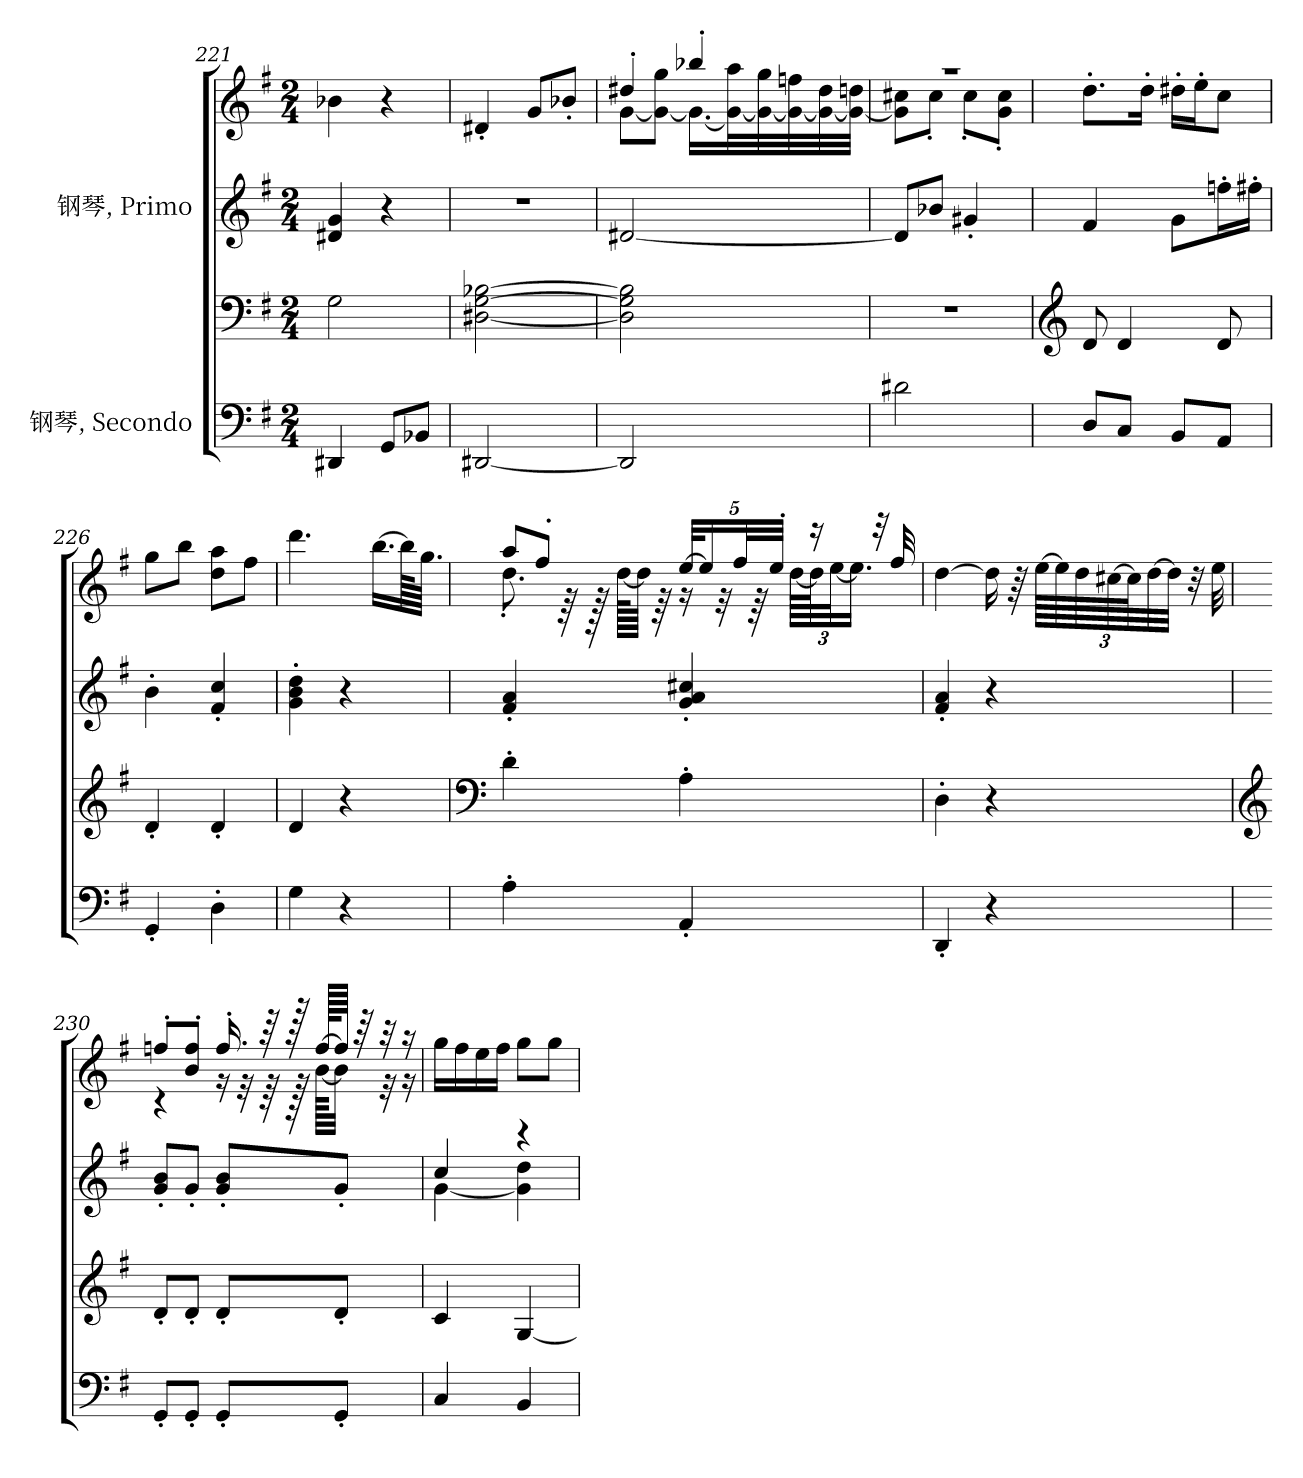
**kern	**kern	**kern	**kern
*part2	*part2	*part1	*part1
*staff4	*staff3	*staff2	*staff1
*I"钢琴, Secondo	*	*I"钢琴, Primo	*
*clefF4	*clefF4	*clefG2	*clefG2
*k[f#]	*k[f#]	*k[f#]	*k[f#]
*M2/4	*M2/4	*M2/4	*M2/4
=221	=221	=221	=221
4DD#X/	2G\	4d#X/ 4g/	4b-X\
8GG/L	.	4r	4r
8BB-X/J	.	.	.
!!LO:LB:g=z
=222	=222	=222	=222
[2DD#X/	[2D#X\ [2G\ [2B-X\	2r	4d#X'/
.	.	.	8g/L
.	.	.	8b-X'/J
=223	=223	=223	=223
*	*	*	*^
2DD#/]	2D#\] 2G\] 2B-\]	[2d#X/	4dd#X'/	[8g\L
.	.	.	.	8g\_ 8gg\J
.	.	.	4bb-X'/	16.g\LL_
.	.	.	.	32g\_ 32aa\L
.	.	.	.	32g\_ 32gg\
.	.	.	.	32g\_ 32ffn\
.	.	.	.	32g\_ 32dd#\
.	.	.	.	32g\_ 32ddn\JJJ
=224	=224	=224	=224	=224
2d#X\	2r	8d#/L]	2r	8g\] 8cc#X\L
.	.	8b-X/J	.	8cc#'\J
.	.	4g#X'/	.	8cc#'\L
.	.	.	.	8g\' 8cc#\'J
*	*	*	*v	*v
=225	=225	=225	=225
*	*clefG2	*	*
8D/L	8d/	4f#/	8.dd'\L
8C/J	4d/	.	.
*	*	*	*MM70
.	.	.	16dd'\Jk
*	*	*	*MM68
8BB/L	.	8g\L	16dd#X'\LL
*	*	*	*MM66
.	.	.	16ee'\J
*	*	*	*MM64
8AA/J	8d/	16ffn'\L	8cc\J
.	.	16ff#X'\JJ	.
=226	=226	=226	=226
*	*	*	*MM60
4GG'/	4d'/	4b'\	8gg\L
.	.	.	8bb\J
4D'\	4d'/	4f#/' 4cc/'	8dd\ 8aa\L
.	.	.	8ff#\J
!!LO:LB:g=z
=227	=227	=227	=227
4G\	4d/	4g\' 4b\' 4dd\'	4.ddd\
4r	4r	4r	.
.	.	.	[16.bb\LL
.	.	.	128bb\KLL]
.	.	.	64.gg\JJJJ
=228	=228	=228	=228
*	*clefF4	*	*
*	*	*	*^
4A'\	4d'\	4f#/' 4a/'	8aa/L	8.dd'\
.	.	.	8ff#'/J	.
.	.	.	.	64r
.	.	.	.	128r
.	.	.	.	[128dd\KLLLL
.	.	.	.	64dd\JJJJ]
.	.	.	.	64r
*	*	*	*Xbrackettup	*
4AA'/	4A'\	4g/' 4a/' 4cc#X/'	[40ee/KLL	16r
.	.	.	20ee/]	.
.	.	.	.	32r
.	.	.	40ff#/L	.
.	.	.	.	64r
.	.	.	40ee'/JJJ	.
.	.	.	.	[64dd\LLLL
.	.	.	16r	96dd\J]
.	.	.	.	[48ee\J
.	.	.	.	16.ee\JJ]
.	.	.	32r	.
.	.	.	32ff#/	.
*	*	*	*v	*v
!!LO:PB:g=z
=229	=229	=229	=229
4DD'/	4D'\	4f#/' 4a/'	[4dd\
4r	4r	4r	16dd\]
.	.	.	64r
.	.	.	[64ee\LLLL
.	.	.	96ee\]
.	.	.	96dd\
.	.	.	[96cc#X\
.	.	.	96cc#\J]
.	.	.	[48dd\
.	.	.	32dd\JJJ]
.	.	.	32r
.	.	.	32ee\
=230	=230	=230	=230
*	*clefG2	*	*
*	*	*	*^
8GG'/L	8d'/L	8g/' 8b/'L	8ffn'/L	4r
8GG'/J	8d'/J	8g'/J	8b/' 8ff/'J	.
8GG'/L	8d'/L	8g/' 8b/'L	16.ff'/	16r
.	.	.	.	32r
.	.	.	64r	64r
.	.	.	128r	128r
.	.	.	[128ff/KLLLL	[128b\KKLLL
8GG'/J	8d'/J	8g'/J	64ff/JJJJ]	32b\JJJ]
.	.	.	64r	.
.	.	.	32r	32r
.	.	.	16r	16r
*	*	*	*v	*v
=231	=231	=231	=231
*	*	*^	*
4C/	4c/	4cc/	[4g\	16gg\LL
.	.	.	.	16ff#\
.	.	.	.	16ee\
.	.	.	.	16ff#\JJ
4BB/	[4G/	4r	4g\] 4dd\	8gg\L
.	.	.	.	8gg\J
*	*	*v	*v	*
=	=	=	=
*-	*-	*-	*-
